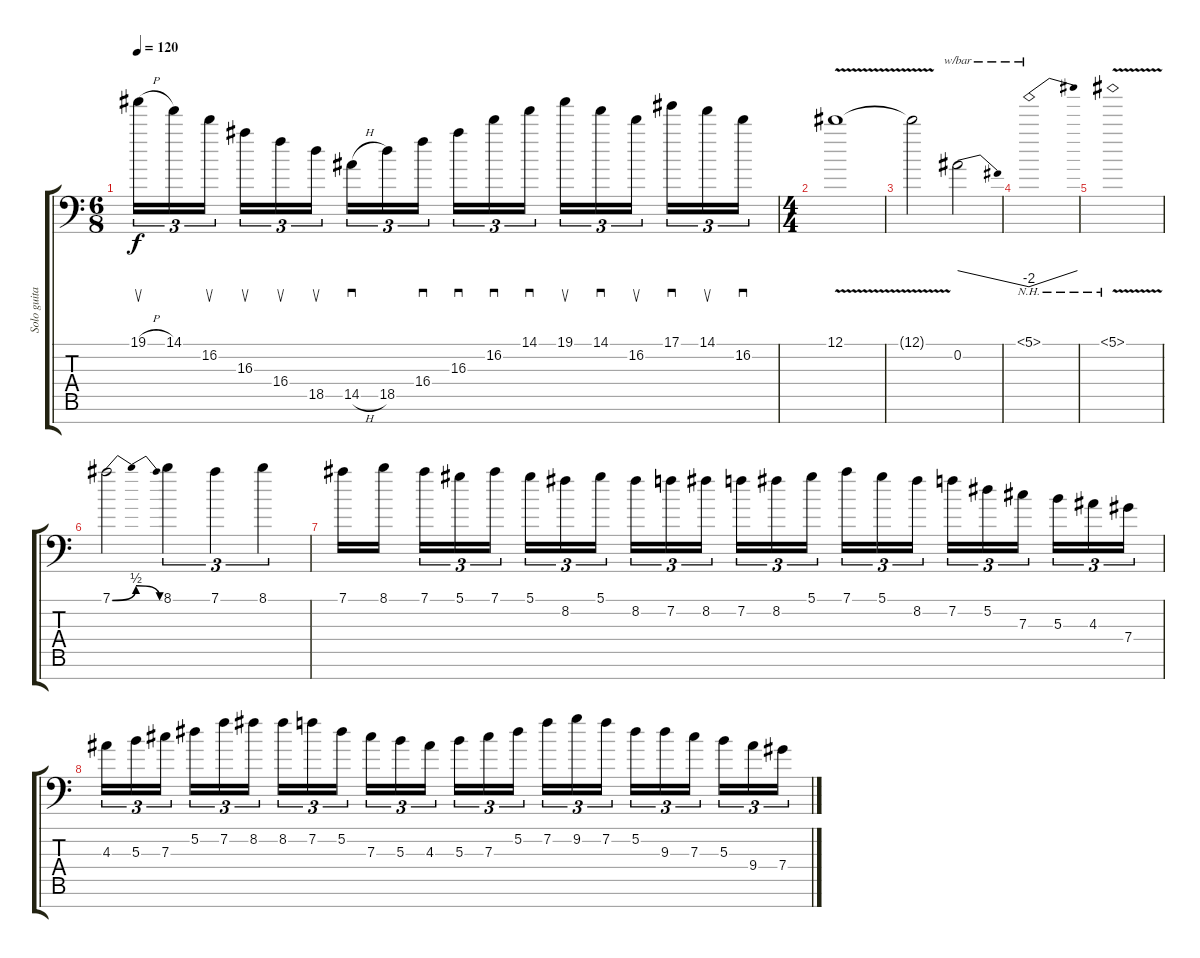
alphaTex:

\track ("Solo guitar" "Solo guita") {instrument distortionguitar}
\staff {score tabs}
\tuning (Eb4 Bb3 Gb3 Db3 Ab2 Eb2 Bb1) {hide}
\ts (6 8)
\tempo 120
\clef f4
\ks c
19.1{h}.16{su tu (3 2) dy f} 14.1.16{tu (3 2)} 16.2.16{su tu (3 2) beam splitsecondary} 16.3.16{su tu (3 2)} 16.4.16{su tu (3 2)} 18.5.16{su tu (3 2) beam splitsecondary} 14.5{h}.16{sd tu (3 2)} 18.5.16{tu (3 2)} 16.4.16{sd tu (3 2)} 16.3.16{sd tu (3 2)} 16.2.16{sd tu (3 2)} 14.1.16{sd tu (3 2) beam splitsecondary} 19.1.16{su tu (3 2)} 14.1.16{sd tu (3 2)} 16.2.16{su tu (3 2) beam splitsecondary} 17.1.16{sd tu (3 2)} 14.1.16{su tu (3 2)} 16.2.16{sd tu (3 2)} |
\ts (4 4)
12.1{v}.1 |
12.1{t}.2 0.2.2{tbe (dive default 0 0 60 -8)} |
5.1{nh}.1{tbe (dive default 0 -8 60 0)} |
5.1{nh v}.1 |
7.1{be (bendrelease 0 0 15 2 50 2 60 0)}.2 8.1.4{tu (3 2)} 7.1.4{tu (3 2)} 8.1.4{tu (3 2)} |
7.1.16 8.1.16{beam splitsecondary} 7.1.16{tu (3 2)} 5.1.16{tu (3 2)} 7.1.16{tu (3 2)} 5.1.16{tu (3 2)} 8.2.16{tu (3 2)} 5.1.16{tu (3 2) beam splitsecondary} 8.2.16{tu (3 2)} 7.2.16{tu (3 2)} 8.2.16{tu (3 2)} 7.2.16{tu (3 2)} 8.2.16{tu (3 2)} 5.1.16{tu (3 2) beam splitsecondary} 7.1.16{tu (3 2)} 5.1.16{tu (3 2)} 8.2.16{tu (3 2)} 7.2.16{tu (3 2)} 5.2.16{tu (3 2)} 7.3.16{tu (3 2) beam splitsecondary} 5.3.16{tu (3 2)} 4.3.16{tu (3 2)} 7.4.16{tu (3 2)} |
4.3.16{tu (3 2)} 5.3.16{tu (3 2)} 7.3.16{tu (3 2) beam splitsecondary} 5.2.16{tu (3 2)} 7.2.16{tu (3 2)} 8.2.16{tu (3 2)} 8.2.16{tu (3 2)} 7.2.16{tu (3 2)} 5.2.16{tu (3 2) beam splitsecondary} 7.3.16{tu (3 2)} 5.3.16{tu (3 2)} 4.3.16{tu (3 2)} 5.3.16{tu (3 2)} 7.3.16{tu (3 2)} 5.2.16{tu (3 2) beam splitsecondary} 7.2.16{tu (3 2)} 9.2.16{tu (3 2)} 7.2.16{tu (3 2)} 5.2.16{tu (3 2)} 9.3.16{tu (3 2)} 7.3.16{tu (3 2) beam splitsecondary} 5.3.16{tu (3 2)} 9.4.16{tu (3 2)} 7.4.16{tu (3 2)}
